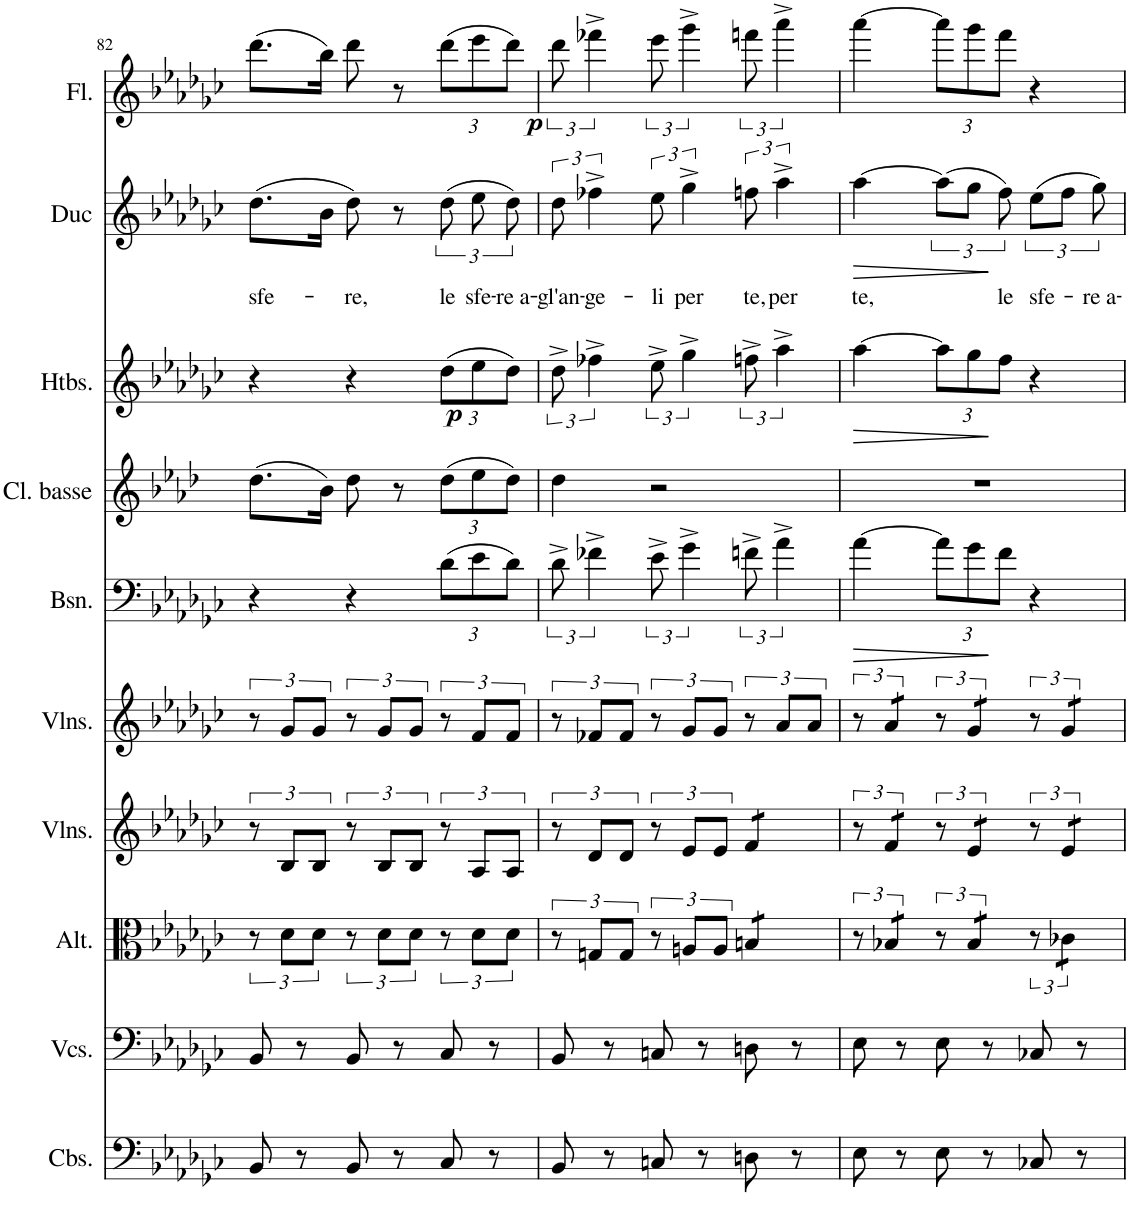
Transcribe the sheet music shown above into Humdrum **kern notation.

**kern	**kern	**kern	**kern	**kern	**kern	**dynam	**kern	**kern	**dynam	**kern	**text	**dynam	**kern	**dynam
*part10	*part9	*part8	*part7	*part6	*part5	*part5	*part4	*part3	*part3	*part2	*part2	*part2	*part1	*part1
*staff10	*staff9	*staff8	*staff7	*staff6	*staff5	*staff5	*staff4	*staff3	*staff3	*staff2	*staff2	*staff2	*staff1	*staff1
*I"Contrebasses	*I"Violoncelles	*I"Altos, Violas	*I"Violons	*I"Violons	*I"Basson	*	*I"Clarinette Basse	*I"Hautbois	*	*I"Duc	*	*	*I"Flûte	*
*I'Cbs.	*I'Vcs.	*I'Alt.	*I'Vlns.	*I'Vlns.	*I'Bsn.	*	*I'Cl. basse	*I'Htbs.	*	*I'Duc	*	*	*I'Fl.	*
!!LO:PB:g=z
*clefF4	*clefF4	*clefC3	*clefG2	*clefG2	*clefF4	*	*clefG2	*clefG2	*	*clefG2	*	*	*clefG2	*
*	*	*	*	*	*	*	*Trd8c14	*	*	*	*	*	*	*
*k[b-e-a-d-g-c-]	*k[b-e-a-d-g-c-]	*k[b-e-a-d-g-c-]	*k[b-e-a-d-g-c-]	*k[b-e-a-d-g-c-]	*k[b-e-a-d-g-c-]	*	*k[b-e-a-d-]	*k[b-e-a-d-g-c-]	*	*k[b-e-a-d-g-c-]	*	*	*k[b-e-a-d-g-c-]	*
*M3/4	*M3/4	*M3/4	*M3/4	*M3/4	*M3/4	*	*M3/4	*M3/4	*	*M3/4	*	*	*M3/4	*
=82	=82	=82	=82	=82	=82	=82	=82	=82	=82	=82	=82	=82	=82	=82
!	!	!	!	!	!	!	!	!	!	!	!LO:LY:b	!	!	!
8BB-/	8BB-/	12r	12r	12r	4r	.	(8.dd-\L	4r	.	(8.dd-\L	sfe-	.	(8.ddd-\L	.
.	.	12d-\L	12B-/L	12g-/L	.	.	.	.	.	.	.	.	.	.
8r	8r	.	.	.	.	.	.	.	.	.	.	.	.	.
.	.	12d-\J	12B-/J	12g-/J	.	.	.	.	.	.	.	.	.	.
.	.	.	.	.	.	.	16b-\Jk)	.	.	16b-\Jk	.	.	16bb-\Jk)	.
!	!	!	!	!	!	!	!	!	!	!	!LO:LY:b	!	!	!
8BB-/	8BB-/	12r	12r	12r	4r	.	8dd-\	4r	.	8dd-\)	-re,	.	8ddd-\	.
.	.	12d-\L	12B-/L	12g-/L	.	.	.	.	.	.	.	.	.	.
8r	8r	.	.	.	.	.	8r	.	.	8r	.	.	8r	.
.	.	12d-\J	12B-/J	12g-/J	.	.	.	.	.	.	.	.	.	.
*	*	*	*	*	*Xbrackettup	*	*Xbrackettup	*Xbrackettup	*	*	*	*	*	*
!	!	!	!	!	!	!	!	!	!	!	!LO:LY:b	!	!	!
*	*	*	*	*	*	*	*	*	*	*	*	*	*Xbrackettup	*
!	!	!	!	!	!	!	!	!	!LO:DY:b	!	!	!	!	!
8C-/	8C-/	12r	12r	12r	(12d-\L	.	(12dd-\L	(12dd-\L	p	(12dd-\	le	.	(12ddd-\L	.
!	!	!	!	!	!	!	!	!	!	!	!LO:LY:b	!	!	!
.	.	12d-\L	12A-/L	12f/L	12e-\	.	12ee-\	12ee-\	.	12ee-\	sfe-	.	12eee-\	.
8r	8r	.	.	.	.	.	.	.	.	.	.	.	.	.
!	!	!	!	!	!	!	!	!	!	!	!LO:LY:b	!	!	!
.	.	12d-\J	12A-/J	12f/J	12d-\J)	.	12dd-\J)	12dd-\J)	.	12dd-\)	-re a-	.	12ddd-\J)	.
=83	=83	=83	=83	=83	=83	=83	=83	=83	=83	=83	=83	=83	=83	=83
*	*	*	*	*	*brackettup	*	*	*brackettup	*	*	*	*	*	*
!	!	!	!	!	!	!	!	!	!	!	!LO:LY:b	!	!	!
*	*	*	*	*	*	*	*	*	*	*	*	*	*brackettup	*
!	!	!	!	!	!	!	!	!	!	!	!	!	!	!LO:DY:b
8BB-/	8BB-/	12r	12r	12r	12d-^\	.	4dd-\	12dd-^\	.	12dd-\	-gl'an-	.	12ddd-\	p
!	!	!	!	!	!	!	!	!	!	!	!LO:LY:b	!	!	!
.	.	12Gn/L	12d-/L	12f-X/L	6f-X^\	.	.	6ff-X^\	.	6ff-X^\	-ge-	.	6fff-X^\	.
8r	8r	.	.	.	.	.	.	.	.	.	.	.	.	.
.	.	12G/J	12d-/J	12f-/J	.	.	.	.	.	.	.	.	.	.
!	!	!	!	!	!	!	!	!	!	!	!LO:LY:b	!	!	!
8Cn/	8Cn/	12r	12r	12r	12e-^\	.	2r	12ee-^\	.	12ee-\	-li	.	12eee-\	.
!	!	!	!	!	!	!	!	!	!	!	!LO:LY:b	!	!	!
.	.	12An/L	12e-/L	12g-/L	6g-^\	.	.	6gg-^\	.	6gg-^\	per	.	6ggg-^\	.
8r	8r	.	.	.	.	.	.	.	.	.	.	.	.	.
.	.	12A/J	12e-/J	12g-/J	.	.	.	.	.	.	.	.	.	.
!	!	!	!	!	!	!	!	!	!	!	!LO:LY:b	!	!	!
*	*	*tremolo	*	*	*	*	*	*	*	*	*	*	*	*
*	*	*	*tremolo	*	*	*	*	*	*	*	*	*	*	*
8Dn\	8Dn\	8Bn/L	8f/L	12r	12fn^\	.	.	12ffn^\	.	12ffn\	te,	.	12fffn\	.
!	!	!	!	!	!	!	!	!	!	!	!LO:LY:b	!	!	!
.	.	.	.	12a-/L	6a-^\	.	.	6aa-^\	.	6aa-^\	per	.	6aaa-^\	.
8r	8r	8Bn/J	8f/J	.	.	.	.	.	.	.	.	.	.	.
.	.	.	.	12a-/J	.	.	.	.	.	.	.	.	.	.
=84	=84	=84	=84	=84	=84	=84	=84	=84	=84	=84	=84	=84	=84	=84
!	!	!	!	!	!	!LO:HP:b	!	!	!LO:HP:b	!	!LO:LY:b	!LO:HP:b	!	!
8E-\	8E-\	12r	12r	12r	[4a-\	>	2.r	[4aa-\	>	[4aa-\	te,	>	[4aaa-\	.
*	*	*	*	*tremolo	*	*	*	*	*	*	*	*	*	*
.	.	12B-X/L	12f/L	12a-/L	.	.	.	.	.	.	.	.	.	.
8r	8r	.	.	.	.	.	.	.	.	.	.	.	.	.
.	.	12B-X/J	12f/J	12a-/J	.	.	.	.	.	.	.	.	.	.
*	*	*	*	*	*Xbrackettup	*	*	*Xbrackettup	*	*	*	*	*Xbrackettup	*
8E-\	8E-\	12r	12r	12r	12a-\L]	.	.	12aa-\L]	.	(12aa-\L]	.	.	12aaa-\L]	.
.	.	12B-/L	12e-/L	12g-/L	12g-\	.	.	12gg-\	.	12gg-\J	.	.	12ggg-\	.
8r	8r	.	.	.	.	.	.	.	.	.	.	.	.	.
!	!	!	!	!	!	!	!	!	!	!	!LO:LY:b	!	!	!
.	.	12B-/J	12e-/J	12g-/J	12f\J	]	.	12ff\J	]	12ff\)	le	]	12fff\J	.
!	!	!	!	!	!	!	!	!	!	!	!LO:LY:b	!	!	!
8C-X/	8C-X/	12r	12r	12r	4r	.	.	4r	.	(12ee-\L	sfe-	.	4r	.
.	.	12c-X\L	12e-/L	12g-/L	.	.	.	.	.	12ff\J	.	.	.	.
8r	8r	.	.	.	.	.	.	.	.	.	.	.	.	.
!	!	!	!	!	!	!	!	!	!	!	!LO:LY:b	!	!	!
.	.	12c-X\J	12e-/J	12g-/J	.	.	.	.	.	12gg-\)	-re a-	.	.	.
*	*	*	*	*Xtremolo	*	*	*	*	*	*	*	*	*	*
*	*	*	*Xtremolo	*	*	*	*	*	*	*	*	*	*	*
*	*	*Xtremolo	*	*	*	*	*	*	*	*	*	*	*	*
=	=	=	=	=	=	=	=	=	=	=	=	=	=	=
*-	*-	*-	*-	*-	*-	*-	*-	*-	*-	*-	*-	*-	*-	*-
